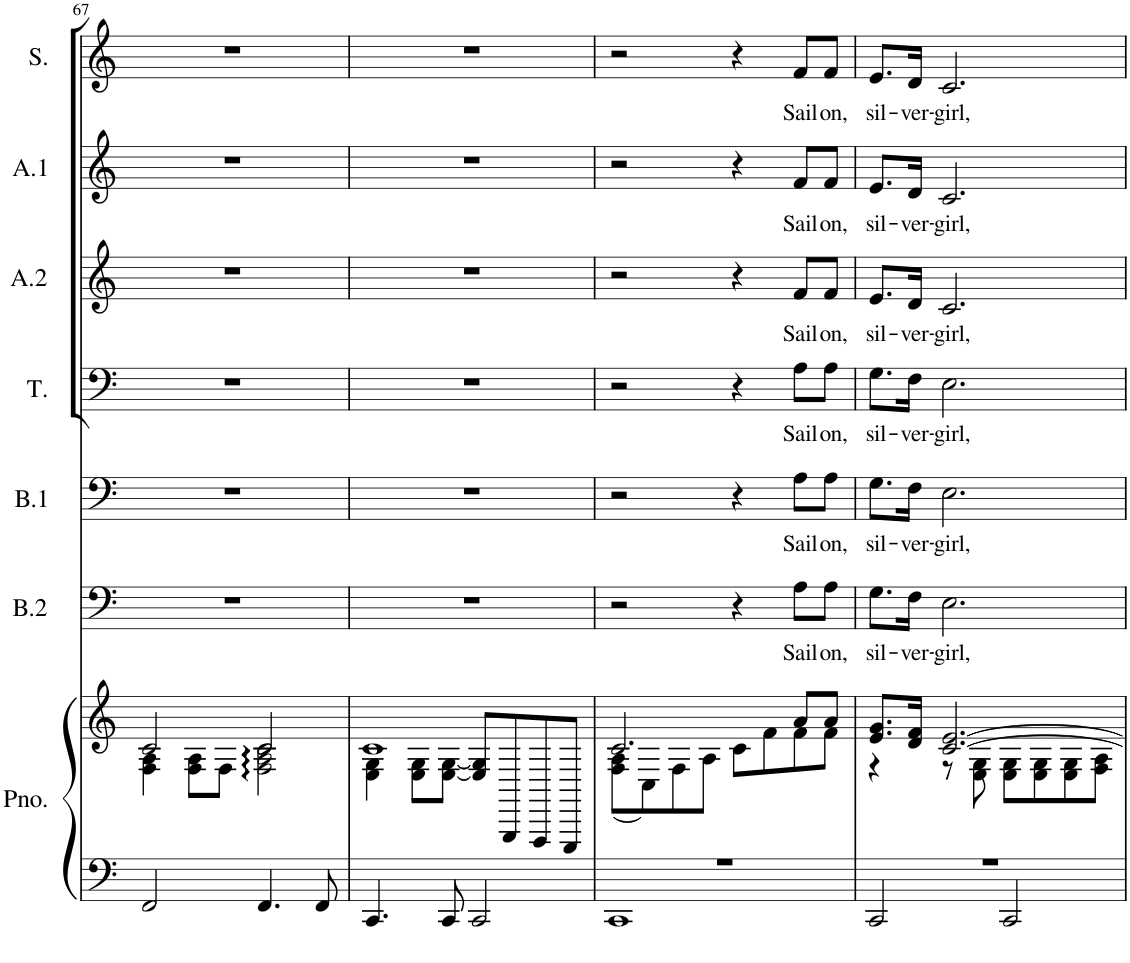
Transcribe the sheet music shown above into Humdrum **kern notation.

**kern	**kern	**kern	**text	**kern	**text	**kern	**text	**kern	**text	**kern	**text	**kern	**text
*part7	*part7	*part6	*part6	*part5	*part5	*part4	*part4	*part3	*part3	*part2	*part2	*part1	*part1
*staff8	*staff7	*staff6	*staff6	*staff5	*staff5	*staff4	*staff4	*staff3	*staff3	*staff2	*staff2	*staff1	*staff1
*I"Piano	*	*I"Bas 2	*	*I"Bas 1	*	*I"Tenor	*	*I"Alt 2	*	*I"Alt 1	*	*I"Sopraan	*
*I'Pno.	*	*I'B.2	*	*I'B.1	*	*I'T.	*	*I'A.2	*	*I'A.1	*	*I'S.	*
!!LO:PB:g=z
*clefF4	*clefG2	*clefF4	*	*clefF4	*	*clefF4	*	*clefG2	*	*clefG2	*	*clefG2	*
*	*	*Trd7c12	*	*	*	*	*	*	*	*	*	*	*
*k[]	*k[]	*k[]	*	*k[]	*	*k[]	*	*k[]	*	*k[]	*	*k[]	*
*M4/4	*M4/4	*M4/4	*	*M4/4	*	*M4/4	*	*M4/4	*	*M4/4	*	*M4/4	*
=67	=67	=67	=67	=67	=67	=67	=67	=67	=67	=67	=67	=67	=67
*	*^	*	*	*	*	*	*	*	*	*	*	*	*
2FF/	2c/	4F\ 4A\	1r	.	1r	.	1r	.	1r	.	1r	.	1r	.
.	.	8F\ 8A\L	.	.	.	.	.	.	.	.	.	.	.	.
.	.	8F\J	.	.	.	.	.	.	.	.	.	.	.	.
4.FF/	2c/	2F\: 2A\: 2c\:	.	.	.	.	.	.	.	.	.	.	.	.
8FF/	.	.	.	.	.	.	.	.	.	.	.	.	.	.
=68	=68	=68	=68	=68	=68	=68	=68	=68	=68	=68	=68	=68	=68	=68
4.CC/	1c	4E\ 4G\	1r	.	1r	.	1r	.	1r	.	1r	.	1r	.
.	.	8E\ 8G\L	.	.	.	.	.	.	.	.	.	.	.	.
8CC/	.	[8E\ [8G\J	.	.	.	.	.	.	.	.	.	.	.	.
2CC/	.	8E/] 8G/]L	.	.	.	.	.	.	.	.	.	.	.	.
.	.	8GGG/	.	.	.	.	.	.	.	.	.	.	.	.
.	.	8FFF/	.	.	.	.	.	.	.	.	.	.	.	.
.	.	8EEE/J	.	.	.	.	.	.	.	.	.	.	.	.
=69	=69	=69	=69	=69	=69	=69	=69	=69	=69	=69	=69	=69	=69	=69
*^	*	*	*	*	*	*	*	*	*	*	*	*	*	*
1r	1CC	2.c/	(8F\ 8A\L	2r	.	2r	.	2r	.	2r	.	2r	.	2r	.
.	.	.	8C\)	.	.	.	.	.	.	.	.	.	.	.	.
.	.	.	8F\	.	.	.	.	.	.	.	.	.	.	.	.
.	.	.	8A\J	.	.	.	.	.	.	.	.	.	.	.	.
.	.	.	8c\L	4r	.	4r	.	4r	.	4r	.	4r	.	4r	.
.	.	.	8f\	.	.	.	.	.	.	.	.	.	.	.	.
!	!	!	!	!	!LO:LY:b	!	!LO:LY:b	!	!LO:LY:b	!	!LO:LY:b	!	!LO:LY:b	!	!LO:LY:b
.	.	8a/L	8f\	8A\L	Sail	8A\L	Sail	8A\L	Sail	8f/L	Sail	8f/L	Sail	8f/L	Sail
!	!	!	!	!	!LO:LY:b	!	!LO:LY:b	!	!LO:LY:b	!	!LO:LY:b	!	!LO:LY:b	!	!LO:LY:b
.	.	8a/J	8f\J	8A\J	on,	8A\J	on,	8A\J	on,	8f/J	on,	8f/J	on,	8f/J	on,
=70	=70	=70	=70	=70	=70	=70	=70	=70	=70	=70	=70	=70	=70	=70	=70
!	!	!	!	!	!LO:LY:b	!	!LO:LY:b	!	!LO:LY:b	!	!LO:LY:b	!	!LO:LY:b	!	!LO:LY:b
1r	2CC/	8.e/ 8.g/L	4r	8.G\L	sil-	8.G\L	sil-	8.G\L	sil-	8.e/L	sil-	8.e/L	sil-	8.e/L	sil-
!	!	!	!	!	!LO:LY:b	!	!LO:LY:b	!	!LO:LY:b	!	!LO:LY:b	!	!LO:LY:b	!	!LO:LY:b
.	.	16d/ 16f/Jk	.	16F\Jk	-ver-	16F\Jk	-ver-	16F\Jk	-ver-	16d/Jk	-ver-	16d/Jk	-ver-	16d/Jk	-ver-
!	!	!	!	!	!LO:LY:b	!	!LO:LY:b	!	!LO:LY:b	!	!LO:LY:b	!	!LO:LY:b	!	!LO:LY:b
.	.	[2.c/ [2.e/	8r	2.E\	-girl,	2.E\	-girl,	2.E\	-girl,	2.c/	-girl,	2.c/	-girl,	2.c/	-girl,
.	.	.	8E\ 8G\	.	.	.	.	.	.	.	.	.	.	.	.
.	2CC/	.	8E\ 8G\L	.	.	.	.	.	.	.	.	.	.	.	.
.	.	.	8E\ 8G\	.	.	.	.	.	.	.	.	.	.	.	.
.	.	.	8E\ 8G\	.	.	.	.	.	.	.	.	.	.	.	.
.	.	.	8F\ 8A\J	.	.	.	.	.	.	.	.	.	.	.	.
*v	*v	*	*	*	*	*	*	*	*	*	*	*	*	*	*
*	*v	*v	*	*	*	*	*	*	*	*	*	*	*	*
=	=	=	=	=	=	=	=	=	=	=	=	=	=
*-	*-	*-	*-	*-	*-	*-	*-	*-	*-	*-	*-	*-	*-
